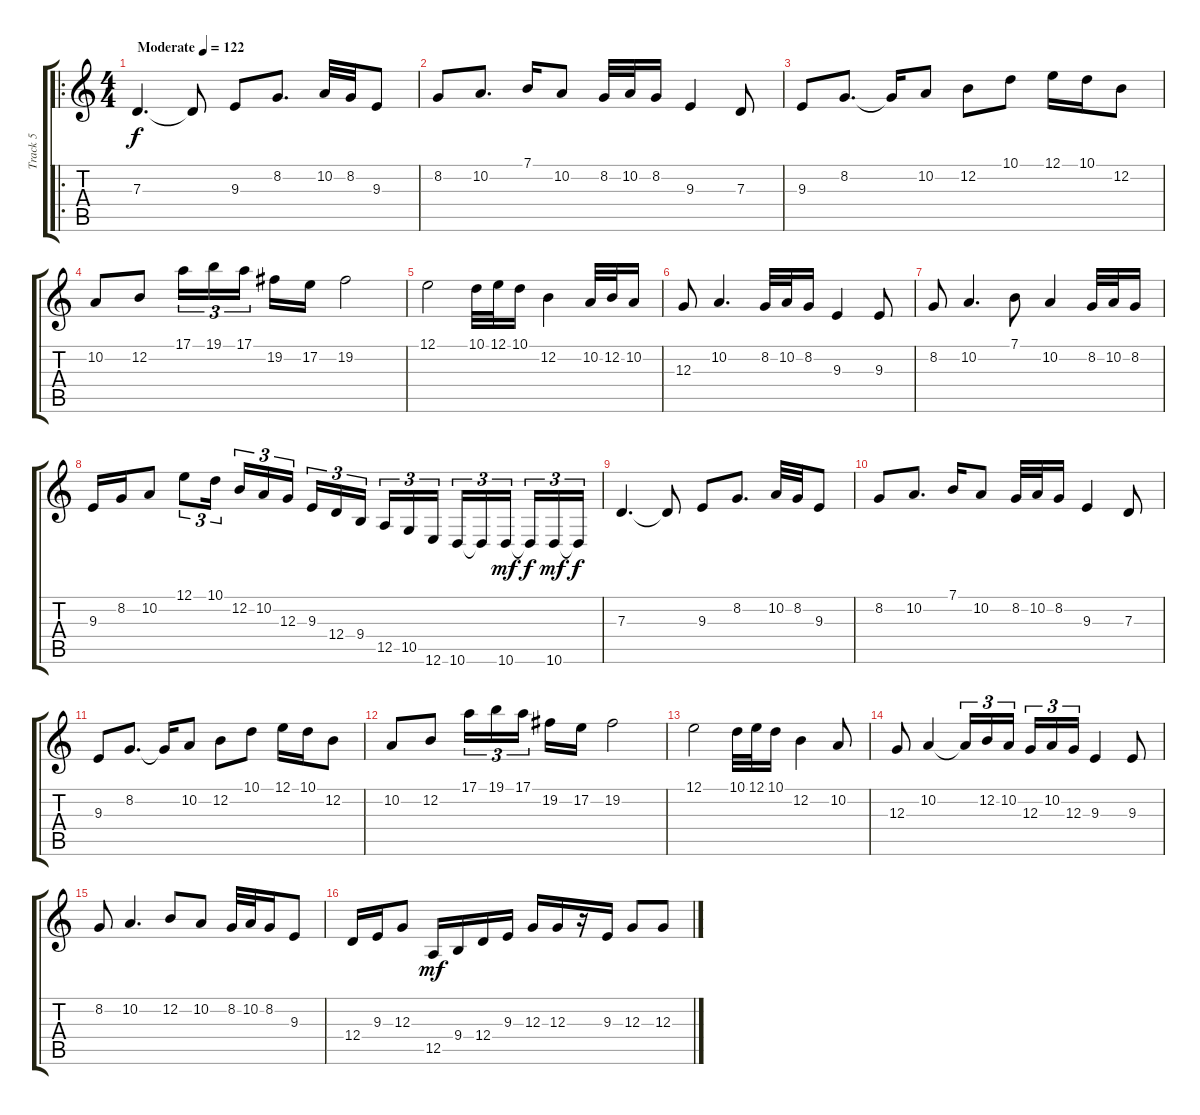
\track ("Track 5" "Track 5") {instrument flute}
\staff {score tabs}
\tuning (E4 B3 G3 D3 A2 E2) {hide}
\ro
\ts (4 4)
\tempo (122 "Moderate")
\clef g2
\ks c
7.3.4{d dy f instrument flute} 7.3{t}.8 9.3.8 8.2.8{d} 10.2.32 8.2.32 9.3.8 |
8.2.8 10.2.8{d} 7.1.16 10.2.8 8.2.32 10.2.32 8.2.16 9.3.4 7.3.8 |
9.3.8 8.2.8{d} 8.2{t}.16 10.2.8 12.2.8 10.1.8 12.1.16 10.1.16 12.2.8 |
10.2.8 12.2.8 17.1.16{tu (3 2) volume 9} 19.1.16{tu (3 2)} 17.1.16{tu (3 2) beam splitsecondary} 19.2.16 17.2.16 19.2.2 |
12.1.2{volume 6} 10.1.32 12.1.32 10.1.16 12.2.4 10.2.32 12.2.32 10.2.16 |
12.3.8 10.2.4{d} 8.2.32 10.2.32 8.2.16 9.3.4 9.3.8 |
8.2.8 10.2.4{d} 7.1.8 10.2.4 8.2.32 10.2.32 8.2.16 |
9.3.16 8.2.16 10.2.8 12.1.8{tu (3 2) volume 9} 10.1.16{tu (3 2) beam splitsecondary} 12.2.16{tu (3 2)} 10.2.16{tu (3 2)} 12.3.16{tu (3 2)} 9.3.16{tu (3 2)} 12.4.16{tu (3 2)} 9.4.16{tu (3 2) beam splitsecondary} 12.5.16{tu (3 2)} 10.5.16{tu (3 2)} 12.6.16{tu (3 2)} 10.6.16{tu (3 2)} 10.6{t}.16{tu (3 2)} 10.6.16{tu (3 2) dy mf beam splitsecondary} 10.6{t}.16{tu (3 2) dy f} 10.6.16{tu (3 2) dy mf} 10.6{t}.16{tu (3 2) dy f} |
7.3.4{d volume 6} 7.3{t}.8 9.3.8 8.2.8{d} 10.2.32 8.2.32 9.3.8 |
8.2.8 10.2.8{d} 7.1.16 10.2.8 8.2.32 10.2.32 8.2.16 9.3.4 7.3.8 |
9.3.8 8.2.8{d} 8.2{t}.16 10.2.8 12.2.8 10.1.8 12.1.16 10.1.16 12.2.8 |
10.2.8 12.2.8 17.1.16{tu (3 2) volume 9} 19.1.16{tu (3 2)} 17.1.16{tu (3 2) beam splitsecondary} 19.2.16 17.2.16 19.2.2 |
12.1.2{volume 6} 10.1.32 12.1.32 10.1.16 12.2.4 10.2.8 |
12.3.8 10.2.4 10.2{t}.16{tu (3 2)} 12.2.16{tu (3 2)} 10.2.16{tu (3 2)} 12.3.16{tu (3 2)} 10.2.16{tu (3 2)} 12.3.16{tu (3 2)} 9.3.4 9.3.8 |
8.2.8 10.2.4{d} 12.2.8 10.2.8 8.2.32 10.2.32 8.2.16 9.3.8 |
12.4.16 9.3.16 12.3.8 12.5.16{dy mf volume 11} 9.4.16 12.4.16 9.3.16 12.3.16 12.3.16 r.16 9.3.16 12.3.8 12.3.8
